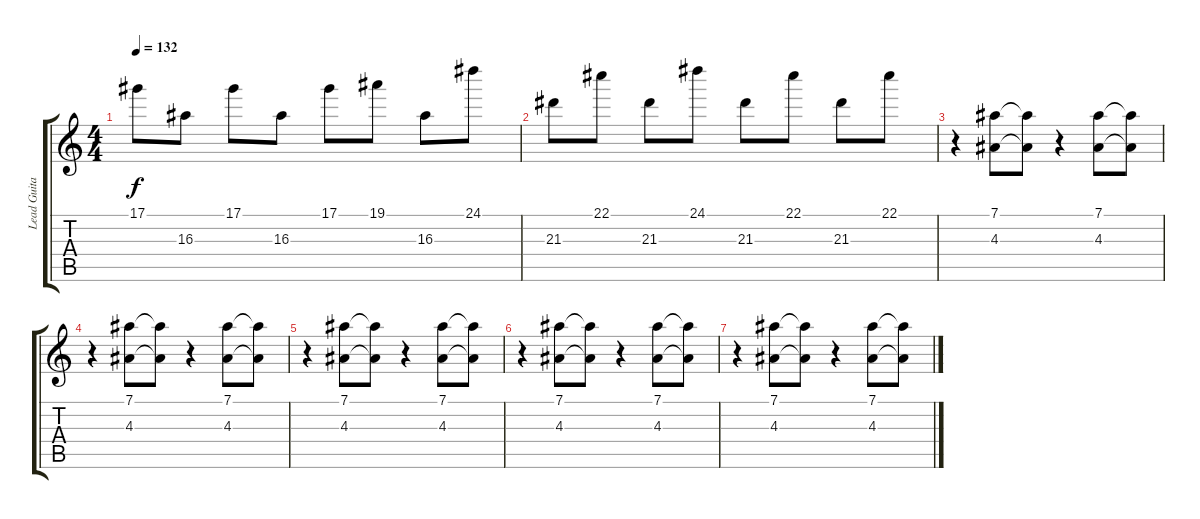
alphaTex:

\track ("Lead Guitar" "Lead Guita") {instrument overdrivenguitar}
\staff {score tabs}
\tuning (Eb4 Bb3 Gb3 Db3 Ab2 Eb2) {hide}
\ts (4 4)
\tempo 132
\clef g2
\ks c
17.1.8{dy f} 16.3.8 17.1.8 16.3.8 17.1.8 19.1.8 16.3.8 24.1.8 |
21.3.8 22.1.8 21.3.8 24.1.8 21.3.8 22.1.8 21.3.8 22.1.8 |
r.4 (7.1 4.3).8 (7.1{t} 4.3{t}).8 r.4 (7.1 4.3).8 (7.1{t} 4.3{t}).8 |
r.4 (7.1 4.3).8 (7.1{t} 4.3{t}).8 r.4 (7.1 4.3).8 (7.1{t} 4.3{t}).8 |
r.4 (7.1 4.3).8 (7.1{t} 4.3{t}).8 r.4 (7.1 4.3).8 (7.1{t} 4.3{t}).8 |
r.4 (7.1 4.3).8 (7.1{t} 4.3{t}).8 r.4 (7.1 4.3).8 (7.1{t} 4.3{t}).8 |
r.4 (7.1 4.3).8 (7.1{t} 4.3{t}).8 r.4 (7.1 4.3).8 (7.1{t} 4.3{t}).8
